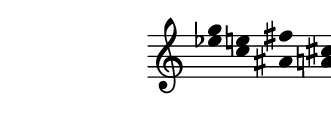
\version "2.10.33"

\score {
  \new Staff \with {
    \remove "Time_signature_engraver" }{
      \time 6/4
      <<
        \relative c''' {
          \override Stem #'transparent = ##t
          g4 e fis cis g' e
        }
        \\
        \relative c'' {
          \override Stem #'transparent = ##t
          ees4 c ais a ees' c
        }
      >>
    }
  \layout {
    \context {
      \Staff \consists "Horizontal_bracket_engraver"
    }
  }
  \midi {}
}
\paper {
  paper-width = 5.6\cm
  paper-height = 3\cm
  line-width = 6.5\cm
  top-margin = -.1\cm
  left-margin = -1.2\cm
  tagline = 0
}
